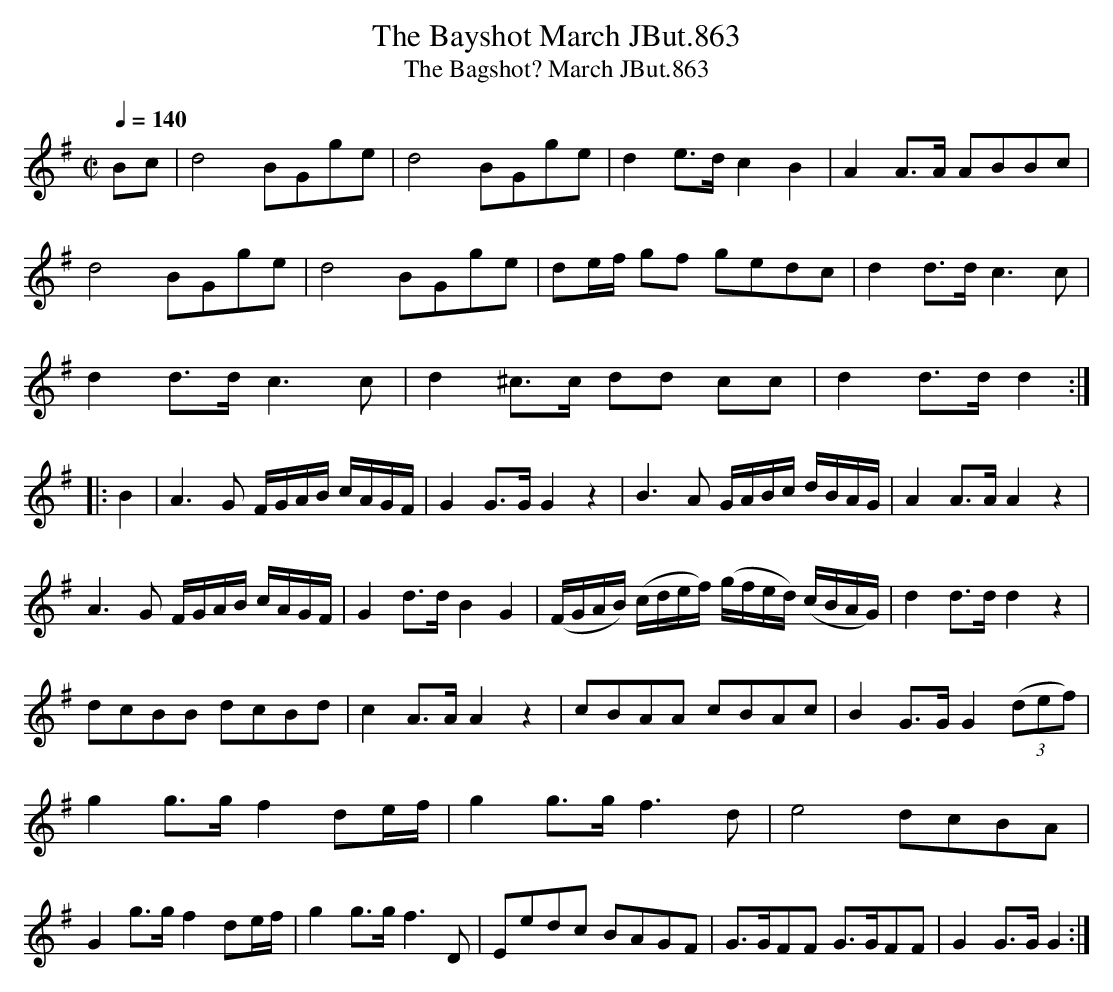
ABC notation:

X:1
T:Bayshot March JBut.863, The
T:Bagshot? March JBut.863, The
Q:1/4=140
M:C|
L:1/8
K:G
Bc|d4 BGge|d4 BGge|d2 e>d c2 B2|A2 A>A ABBc|
d4 BGge|d4 BGge|de/f/ gf gedc|d2 d>d c3 c|
d2 d>d c3 c|d2^c>c dd cc|d2 d>d d2:|
|:B2|A3 G F/G/A/B/ c/A/G/F/|G2 G>G G2 z2|B3 A G/A/B/c/ d/B/A/G/|A2 A>A  A2 z2|
A3 G F/G/A/B/ c/A/G/F/|G2 d>d B2 G2|(F/G/A/B/) (c/d/e/f/) (g/f/e/d/) (c/B/A/G/)|d2 d>d d2 z2|
dcBB dcBd|c2 A>A A2 z2|cBAA cBAc|B2 G>G G2  ((3def)|
g2 g>g f2 de/f/|g2 g>g f3 d|e4 dcBA|G2 g>g f2 de/f/|g2 g>g f3 D|Eedc BAGF|G>GFF G>GFF|G2 G>G G2:|
